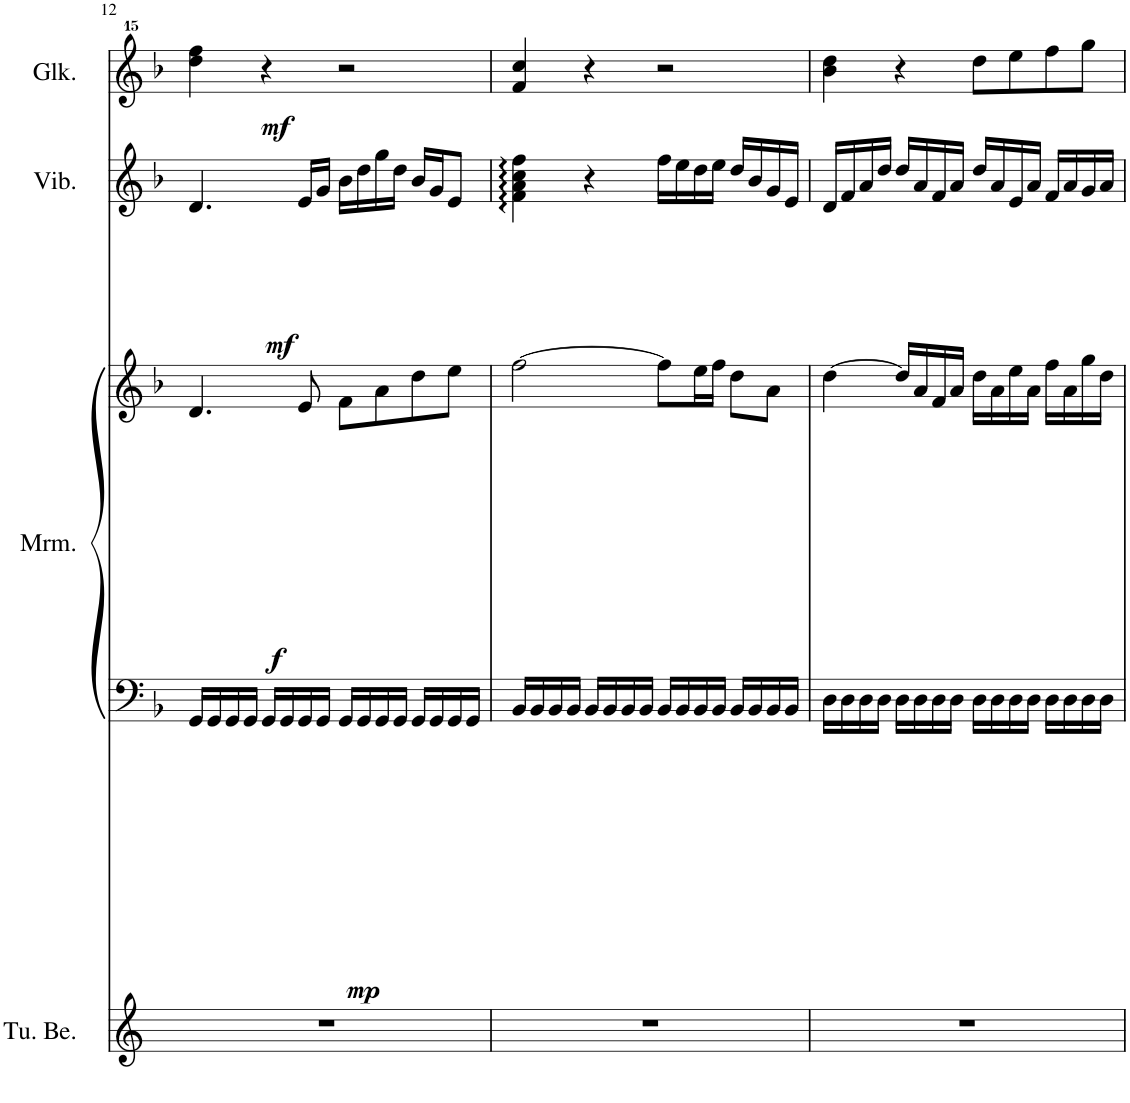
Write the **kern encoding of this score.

**kern	**kern	**kern	**dynam	**kern	**dynam	**kern	**dynam
*part4	*part3	*part3	*part3	*part2	*part2	*part1	*part1
*staff5	*staff4	*staff3	*staff3/4	*staff2	*staff2	*staff1	*staff1
*I"Tubular Bells	*I"Marimba	*	*	*I"Vibraphone	*	*I"Glockenspiel	*
*I'Tu. Be.	*I'Mrm.	*	*	*I'Vib.	*	*I'Glk.	*
!!LO:PB:g=z
*clefG2	*clefF4	*clefG2	*	*clefG2	*	*clefG^^2	*
*k[]	*k[b-]	*k[b-]	*	*k[b-]	*	*k[b-]	*
*M4/4	*M4/4	*M4/4	*	*M4/4	*	*M4/4	*
=12	=12	=12	=12	=12	=12	=12	=12
!	!	!	!LO:DY:b	!	!LO:DY:b	!	!LO:DY:b
1r	16GG/LL	4.d/	f	4.d/	mf	4dddd\ 4ffff\	mf
.	16GG/	.	.	.	.	.	.
!	!	!	!LO:DY:b=2	!	!	!	!
.	16GG/	.	mp	.	.	.	.
.	16GG/JJ	.	.	.	.	.	.
.	16GG/LL	.	.	.	.	4r	.
.	16GG/	.	.	.	.	.	.
.	16GG/	8e/	.	16e/LL	.	.	.
.	16GG/JJ	.	.	16g/JJ	.	.	.
.	16GG/LL	8f\L	.	16b-\LL	.	2r	.
.	16GG/	.	.	16dd\	.	.	.
.	16GG/	8a\	.	16gg\	.	.	.
.	16GG/JJ	.	.	16dd\JJ	.	.	.
.	16GG/LL	8dd\	.	16b-/LL	.	.	.
.	16GG/	.	.	16g/J	.	.	.
.	16GG/	8ee\J	.	8e/J	.	.	.
.	16GG/JJ	.	.	.	.	.	.
=13	=13	=13	=13	=13	=13	=13	=13
1r	16BB-/LL	[2ff\	.	4f\: 4a\: 4cc\: 4ff\:	.	4fff/ 4cccc/	.
.	16BB-/	.	.	.	.	.	.
.	16BB-/	.	.	.	.	.	.
.	16BB-/JJ	.	.	.	.	.	.
.	16BB-/LL	.	.	4r	.	4r	.
.	16BB-/	.	.	.	.	.	.
.	16BB-/	.	.	.	.	.	.
.	16BB-/JJ	.	.	.	.	.	.
.	16BB-/LL	8ff\L]	.	16ff\LL	.	2r	.
.	16BB-/	.	.	16ee\	.	.	.
.	16BB-/	16ee\L	.	16dd\	.	.	.
.	16BB-/JJ	16ff\JJ	.	16ee\JJ	.	.	.
.	16BB-/LL	8dd\L	.	16dd/LL	.	.	.
.	16BB-/	.	.	16b-/	.	.	.
.	16BB-/	8a\J	.	16g/	.	.	.
.	16BB-/JJ	.	.	16e/JJ	.	.	.
=14	=14	=14	=14	=14	=14	=14	=14
1r	16D\LL	[4dd\	.	16d/LL	.	4bbb-\ 4dddd\	.
.	16D\	.	.	16f/	.	.	.
.	16D\	.	.	16a/	.	.	.
.	16D\JJ	.	.	16dd/JJ	.	.	.
.	16D\LL	16dd/LL]	.	16dd/LL	.	4r	.
.	16D\	16a/	.	16a/	.	.	.
.	16D\	16f/	.	16f/	.	.	.
.	16D\JJ	16a/JJ	.	16a/JJ	.	.	.
.	16D\LL	16dd\LL	.	16dd/LL	.	8dddd\L	.
.	16D\	16a\	.	16a/	.	.	.
.	16D\	16ee\	.	16e/	.	8eeee\	.
.	16D\JJ	16a\JJ	.	16a/JJ	.	.	.
.	16D\LL	16ff\LL	.	16f/LL	.	8ffff\	.
.	16D\	16a\	.	16a/	.	.	.
.	16D\	16gg\	.	16g/	.	8gggg\J	.
.	16D\JJ	16dd\JJ	.	16a/JJ	.	.	.
=	=	=	=	=	=	=	=
*-	*-	*-	*-	*-	*-	*-	*-
